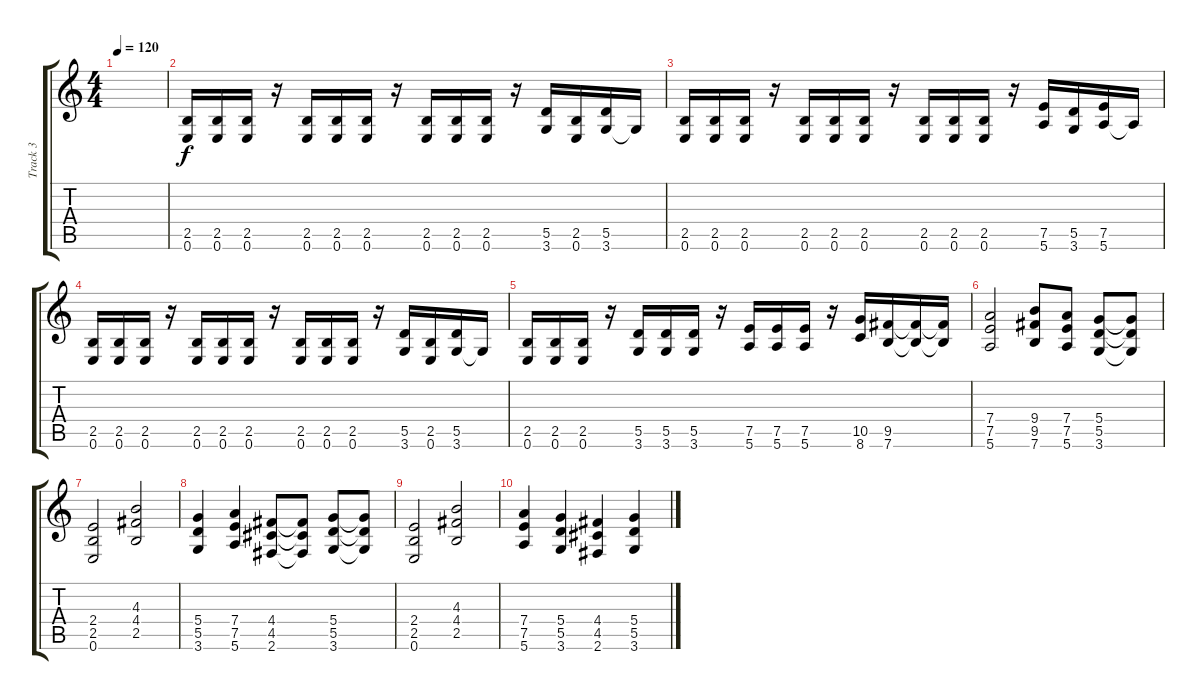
\track ("Track 3" "Track 3") {instrument distortionguitar}
\staff {score tabs}
\tuning (E4 B3 G3 D3 A2 E2) {hide}
\ts (4 4)
\tempo 120
\clef g2
\ks c
|
(2.5 0.6).16 (2.5 0.6).16 (2.5 0.6).16 r.16 (2.5 0.6).16 (2.5 0.6).16 (2.5 0.6).16 r.16 (2.5 0.6).16 (2.5 0.6).16 (2.5 0.6).16 r.16 (5.5 3.6).16 (2.5 0.6).16 (5.5 3.6).16 3.6{t}.16 |
(2.5 0.6).16 (2.5 0.6).16 (2.5 0.6).16 r.16 (2.5 0.6).16 (2.5 0.6).16 (2.5 0.6).16 r.16 (2.5 0.6).16 (2.5 0.6).16 (2.5 0.6).16 r.16 (7.5 5.6).16 (5.5 3.6).16 (7.5 5.6).16 5.6{t}.16 |
(2.5 0.6).16 (2.5 0.6).16 (2.5 0.6).16 r.16 (2.5 0.6).16 (2.5 0.6).16 (2.5 0.6).16 r.16 (2.5 0.6).16 (2.5 0.6).16 (2.5 0.6).16 r.16 (5.5 3.6).16 (2.5 0.6).16 (5.5 3.6).16 3.6{t}.16 |
(2.5 0.6).16 (2.5 0.6).16 (2.5 0.6).16 r.16 (5.5 3.6).16 (5.5 3.6).16 (5.5 3.6).16 r.16 (7.5 5.6).16 (7.5 5.6).16 (7.5 5.6).16 r.16 (10.5 8.6).16 (9.5 7.6).16 (9.5{t} 7.6{t}).16 (9.5{t} 7.6{t}).16 |
(7.4 7.5 5.6).2 (9.4 9.5 7.6).8 (7.4 7.5 5.6).8 (5.4 5.5 3.6).8 (5.4{t} 5.5{t} 3.6{t}).8 |
(2.4 2.5 0.6).2 (4.3 4.4 2.5).2 |
(5.4 5.5 3.6).4 (7.4 7.5 5.6).4 (4.4 4.5 2.6).8 (4.4{t} 4.5{t} 2.6{t}).8 (5.4 5.5 3.6).8 (5.4{t} 5.5{t} 3.6{t}).8 |
(2.4 2.5 0.6).2 (4.3 4.4 2.5).2 |
(7.4 7.5 5.6).4 (5.4 5.5 3.6).4 (4.4 4.5 2.6).4 (5.4 5.5 3.6).4
